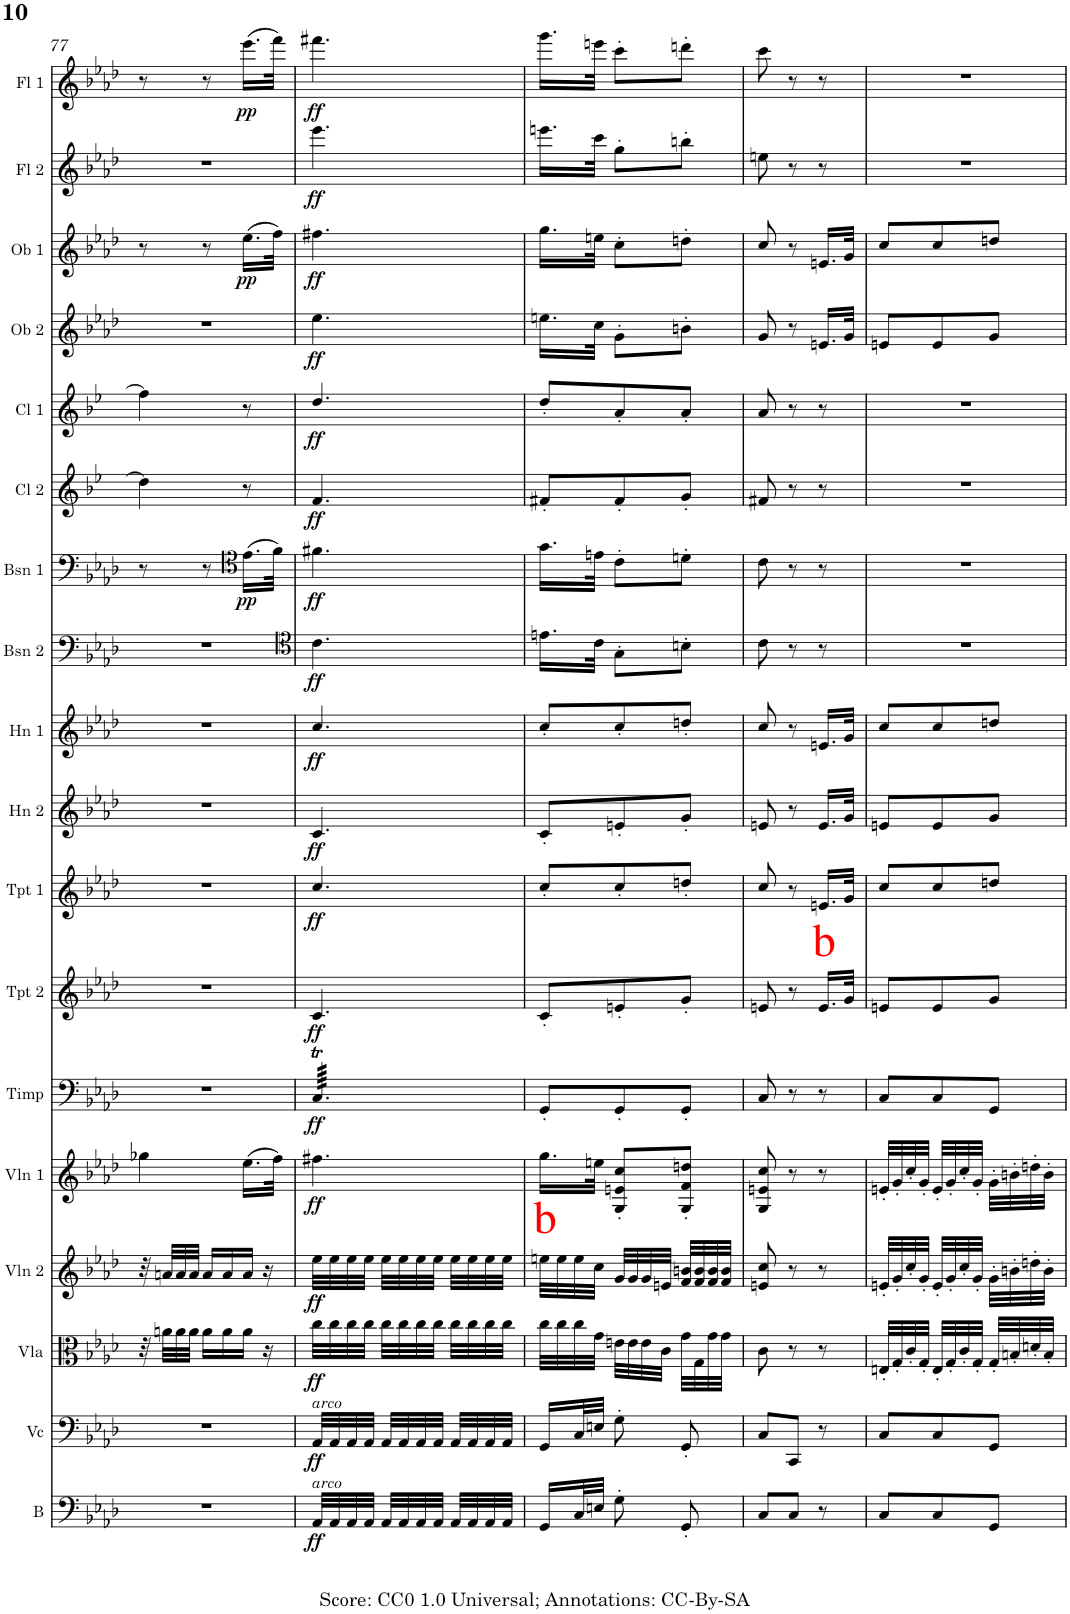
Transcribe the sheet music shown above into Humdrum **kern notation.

**kern	**dynam	**kern	**dynam	**kern	**dynam	**kern	**dynam	**kern	**text	**dynam	**kern	**dynam	**kern	**dynam	**kern	**text	**dynam	**kern	**dynam	**kern	**dynam	**kern	**dynam	**kern	**dynam	**kern	**dynam	**kern	**dynam	**kern	**dynam	**kern	**dynam	**kern	**dynam	**kern	**dynam
*part18	*part18	*part17	*part17	*part16	*part16	*part15	*part15	*part14	*part14	*part14	*part13	*part13	*part12	*part12	*part11	*part11	*part11	*part10	*part10	*part9	*part9	*part8	*part8	*part7	*part7	*part6	*part6	*part5	*part5	*part4	*part4	*part3	*part3	*part2	*part2	*part1	*part1
*staff18	*staff18	*staff17	*staff17	*staff16	*staff16	*staff15	*staff15	*staff14	*staff14	*staff14	*staff13	*staff13	*staff12	*staff12	*staff11	*staff11	*staff11	*staff10	*staff10	*staff9	*staff9	*staff8	*staff8	*staff7	*staff7	*staff6	*staff6	*staff5	*staff5	*staff4	*staff4	*staff3	*staff3	*staff2	*staff2	*staff1	*staff1
*I"Bass	*	*I"Violoncello	*	*I"Viola	*	*I"Violin 2	*	*I"Violin 1	*	*	*I"Timpani	*	*I"C Trumpet 2	*	*I"C Trumpet 1	*	*	*I"C Horn 2	*	*I"C Horn 1	*	*I"Bassoon 2	*	*I"Bassoon 1	*	*I"Bb Clarinet 2	*	*I"Bb Clarinet 1	*	*I"Oboe 2	*	*I"Oboe 1	*	*I"Flute 2	*	*I"Flute 1	*
*I'B	*	*I'Vc	*	*I'Vla	*	*I'Vln 2	*	*I'Vln 1	*	*	*I'Timp	*	*I'Tpt 2	*	*I'Tpt 1	*	*	*I'Hn 2	*	*I'Hn 1	*	*I'Bsn 2	*	*I'Bsn 1	*	*I'Cl 2	*	*I'Cl 1	*	*I'Ob 2	*	*I'Ob 1	*	*I'Fl 2	*	*I'Fl 1	*
!!LO:PB:g=z
*clefF4	*	*clefF4	*	*clefC3	*	*clefG2	*	*clefG2	*	*	*clefF4	*	*clefG2	*	*clefG2	*	*	*clefG2	*	*clefG2	*	*clefF4	*	*clefF4	*	*clefG2	*	*clefG2	*	*clefG2	*	*clefG2	*	*clefG2	*	*clefG2	*
*Trd7c12	*	*	*	*	*	*	*	*	*	*	*	*	*	*	*	*	*	*Trd7c12	*	*Trd7c12	*	*	*	*	*	*Trd1c2	*	*Trd1c2	*	*	*	*	*	*	*	*	*
*k[b-e-a-d-]	*	*k[b-e-a-d-]	*	*k[b-e-a-d-]	*	*k[b-e-a-d-]	*	*k[b-e-a-d-]	*	*	*k[b-e-a-d-]	*	*k[b-e-a-d-]	*	*k[b-e-a-d-]	*	*	*k[b-e-a-d-]	*	*k[b-e-a-d-]	*	*k[b-e-a-d-]	*	*k[b-e-a-d-]	*	*k[b-e-]	*	*k[b-e-]	*	*k[b-e-a-d-]	*	*k[b-e-a-d-]	*	*k[b-e-a-d-]	*	*k[b-e-a-d-]	*
*M3/8	*	*M3/8	*	*M3/8	*	*M3/8	*	*M3/8	*	*	*M3/8	*	*M3/8	*	*M3/8	*	*	*M3/8	*	*M3/8	*	*M3/8	*	*M3/8	*	*M3/8	*	*M3/8	*	*M3/8	*	*M3/8	*	*M3/8	*	*M3/8	*
=77	=77	=77	=77	=77	=77	=77	=77	=77	=77	=77	=77	=77	=77	=77	=77	=77	=77	=77	=77	=77	=77	=77	=77	=77	=77	=77	=77	=77	=77	=77	=77	=77	=77	=77	=77	=77	=77
4.r	.	4.r	.	32r	.	32r	.	4gg-X\	.	.	4.r	.	4.r	.	4.r	.	.	4.r	.	4.r	.	4.r	.	8r	.	4dd\]	.	4ff\]	.	4.r	.	8r	.	4.r	.	8r	.
.	.	.	.	32an\LLL	.	32an/LLL	.	.	.	.	.	.	.	.	.	.	.	.	.	.	.	.	.	.	.	.	.	.	.	.	.	.	.	.	.	.	.
.	.	.	.	32a\	.	32a/	.	.	.	.	.	.	.	.	.	.	.	.	.	.	.	.	.	.	.	.	.	.	.	.	.	.	.	.	.	.	.
.	.	.	.	32a\JJJ	.	32a/JJJ	.	.	.	.	.	.	.	.	.	.	.	.	.	.	.	.	.	.	.	.	.	.	.	.	.	.	.	.	.	.	.
.	.	.	.	16a\LL	.	16a/LL	.	.	.	.	.	.	.	.	.	.	.	.	.	.	.	.	.	8r	.	.	.	.	.	.	.	8r	.	.	.	8r	.
.	.	.	.	16a\	.	16a/	.	.	.	.	.	.	.	.	.	.	.	.	.	.	.	.	.	.	.	.	.	.	.	.	.	.	.	.	.	.	.
*	*	*	*	*	*	*	*	*	*	*	*	*	*	*	*	*	*	*	*	*	*	*	*	*clefC4	*	*	*	*	*	*	*	*	*	*	*	*	*
!	!	!	!	!	!	!	!	!	!	!	!	!	!	!	!	!	!	!	!	!	!	!	!	!	!LO:DY:b	!	!	!	!	!	!	!	!LO:DY:b	!	!	!	!LO:DY:b
.	.	.	.	16a\JJ	.	16a/JJ	.	(16.ee-\LL	.	.	.	.	.	.	.	.	.	.	.	.	.	.	.	(16.e-\LL	pp	8r	.	8r	.	.	.	(16.ee-\LL	pp	.	.	(16.eee-\LL	pp
.	.	.	.	16r	.	16r	.	.	.	.	.	.	.	.	.	.	.	.	.	.	.	.	.	.	.	.	.	.	.	.	.	.	.	.	.	.	.
.	.	.	.	.	.	.	.	32ff\JJk)	.	.	.	.	.	.	.	.	.	.	.	.	.	.	.	32f\JJk)	.	.	.	.	.	.	.	32ff\JJk)	.	.	.	32fff\JJk)	.
=78	=78	=78	=78	=78	=78	=78	=78	=78	=78	=78	=78	=78	=78	=78	=78	=78	=78	=78	=78	=78	=78	=78	=78	=78	=78	=78	=78	=78	=78	=78	=78	=78	=78	=78	=78	=78	=78
*	*	*	*	*	*	*	*	*	*	*	*	*	*	*	*	*	*	*	*	*	*	*clefC4	*	*	*	*	*	*	*	*	*	*	*	*	*	*	*
!	!	!LO:TX:a:i:t=arco	!	!	!	!	!	!	!	!	!	!	!	!	!	!	!	!	!	!	!	!	!	!	!	!	!	!	!	!	!	!	!	!	!	!	!
!LO:TX:a:i:t=arco	!	!	!	!	!	!	!	!	!	!	!	!	!	!	!	!	!	!	!	!	!	!	!	!	!	!	!	!	!	!	!	!	!	!	!	!	!
!	!LO:DY:b	!	!LO:DY:b	!	!LO:DY:b	!	!LO:DY:b	!	!	!LO:DY:b	!	!LO:DY:b	!	!LO:DY:b	!	!	!LO:DY:b	!	!LO:DY:b	!	!LO:DY:b	!	!LO:DY:b	!	!LO:DY:b	!	!LO:DY:b	!	!LO:DY:b	!	!LO:DY:b	!	!LO:DY:b	!	!LO:DY:b	!	!LO:DY:b
*	*	*	*	*	*	*	*	*	*	*	*tremolo	*	*	*	*	*	*	*	*	*	*	*	*	*	*	*	*	*	*	*	*	*	*	*	*	*	*
32AA-/LLL	ff	32AA-/LLL	ff	32cc\LLL	ff	32ee-\LLL	ff	4.ff#X\	.	ff	64Ct/LLLL	ff	4.c/	ff	4.cc/	.	ff	4.c/	ff	4.cc/	ff	4.c\	ff	4.f#X\	ff	4.f/	ff	4.dd/	ff	4.ee-\	ff	4.ff#X\	ff	4.eee-\	ff	4.fff#X\	ff
.	.	.	.	.	.	.	.	.	.	.	64Ct/	.	.	.	.	.	.	.	.	.	.	.	.	.	.	.	.	.	.	.	.	.	.	.	.	.	.
32AA-/	.	32AA-/	.	32cc\	.	32ee-\	.	.	.	.	64Ct/	.	.	.	.	.	.	.	.	.	.	.	.	.	.	.	.	.	.	.	.	.	.	.	.	.	.
.	.	.	.	.	.	.	.	.	.	.	64Ct/	.	.	.	.	.	.	.	.	.	.	.	.	.	.	.	.	.	.	.	.	.	.	.	.	.	.
32AA-/	.	32AA-/	.	32cc\	.	32ee-\	.	.	.	.	64Ct/	.	.	.	.	.	.	.	.	.	.	.	.	.	.	.	.	.	.	.	.	.	.	.	.	.	.
.	.	.	.	.	.	.	.	.	.	.	64Ct/	.	.	.	.	.	.	.	.	.	.	.	.	.	.	.	.	.	.	.	.	.	.	.	.	.	.
32AA-/JJJ	.	32AA-/JJJ	.	32cc\JJJ	.	32ee-\JJJ	.	.	.	.	64Ct/	.	.	.	.	.	.	.	.	.	.	.	.	.	.	.	.	.	.	.	.	.	.	.	.	.	.
.	.	.	.	.	.	.	.	.	.	.	64Ct/	.	.	.	.	.	.	.	.	.	.	.	.	.	.	.	.	.	.	.	.	.	.	.	.	.	.
32AA-/LLL	.	32AA-/LLL	.	32cc\LLL	.	32ee-\LLL	.	.	.	.	64Ct/	.	.	.	.	.	.	.	.	.	.	.	.	.	.	.	.	.	.	.	.	.	.	.	.	.	.
.	.	.	.	.	.	.	.	.	.	.	64Ct/	.	.	.	.	.	.	.	.	.	.	.	.	.	.	.	.	.	.	.	.	.	.	.	.	.	.
32AA-/	.	32AA-/	.	32cc\	.	32ee-\	.	.	.	.	64Ct/	.	.	.	.	.	.	.	.	.	.	.	.	.	.	.	.	.	.	.	.	.	.	.	.	.	.
.	.	.	.	.	.	.	.	.	.	.	64Ct/	.	.	.	.	.	.	.	.	.	.	.	.	.	.	.	.	.	.	.	.	.	.	.	.	.	.
32AA-/	.	32AA-/	.	32cc\	.	32ee-\	.	.	.	.	64Ct/	.	.	.	.	.	.	.	.	.	.	.	.	.	.	.	.	.	.	.	.	.	.	.	.	.	.
.	.	.	.	.	.	.	.	.	.	.	64Ct/	.	.	.	.	.	.	.	.	.	.	.	.	.	.	.	.	.	.	.	.	.	.	.	.	.	.
32AA-/JJJ	.	32AA-/JJJ	.	32cc\JJJ	.	32ee-\JJJ	.	.	.	.	64Ct/	.	.	.	.	.	.	.	.	.	.	.	.	.	.	.	.	.	.	.	.	.	.	.	.	.	.
.	.	.	.	.	.	.	.	.	.	.	64Ct/	.	.	.	.	.	.	.	.	.	.	.	.	.	.	.	.	.	.	.	.	.	.	.	.	.	.
32AA-/LLL	.	32AA-/LLL	.	32cc\LLL	.	32ee-\LLL	.	.	.	.	64Ct/	.	.	.	.	.	.	.	.	.	.	.	.	.	.	.	.	.	.	.	.	.	.	.	.	.	.
.	.	.	.	.	.	.	.	.	.	.	64Ct/	.	.	.	.	.	.	.	.	.	.	.	.	.	.	.	.	.	.	.	.	.	.	.	.	.	.
32AA-/	.	32AA-/	.	32cc\	.	32ee-\	.	.	.	.	64Ct/	.	.	.	.	.	.	.	.	.	.	.	.	.	.	.	.	.	.	.	.	.	.	.	.	.	.
.	.	.	.	.	.	.	.	.	.	.	64Ct/	.	.	.	.	.	.	.	.	.	.	.	.	.	.	.	.	.	.	.	.	.	.	.	.	.	.
32AA-/	.	32AA-/	.	32cc\	.	32ee-\	.	.	.	.	64Ct/	.	.	.	.	.	.	.	.	.	.	.	.	.	.	.	.	.	.	.	.	.	.	.	.	.	.
.	.	.	.	.	.	.	.	.	.	.	64Ct/	.	.	.	.	.	.	.	.	.	.	.	.	.	.	.	.	.	.	.	.	.	.	.	.	.	.
32AA-/JJJ	.	32AA-/JJJ	.	32cc\JJJ	.	32ee-\JJJ	.	.	.	.	64Ct/	.	.	.	.	.	.	.	.	.	.	.	.	.	.	.	.	.	.	.	.	.	.	.	.	.	.
.	.	.	.	.	.	.	.	.	.	.	64Ct/JJJJ	.	.	.	.	.	.	.	.	.	.	.	.	.	.	.	.	.	.	.	.	.	.	.	.	.	.
*	*	*	*	*	*	*	*	*	*	*	*Xtremolo	*	*	*	*	*	*	*	*	*	*	*	*	*	*	*	*	*	*	*	*	*	*	*	*	*	*
=79	=79	=79	=79	=79	=79	=79	=79	=79	=79	=79	=79	=79	=79	=79	=79	=79	=79	=79	=79	=79	=79	=79	=79	=79	=79	=79	=79	=79	=79	=79	=79	=79	=79	=79	=79	=79	=79
!	!	!	!	!	!	!	!	!	!LO:LY:b:color=#FF0000	!	!	!	!	!	!	!	!	!	!	!	!	!	!	!	!	!	!	!	!	!	!	!	!	!	!	!	!
16GG/LL	.	16GG/LL	.	32cc\LLL	.	32een\LLL	.	16.gg\LL	b	.	8GG'/L	.	8c'/L	.	8cc'/L	.	.	8c'/L	.	8cc'/L	.	16.en\LL	.	16.g\LL	.	8f#X'/L	.	8dd'/L	.	16.een\LL	.	16.gg\LL	.	16.eeen\LL	.	16.ggg\LL	.
.	.	.	.	32cc\	.	32ee\	.	.	.	.	.	.	.	.	.	.	.	.	.	.	.	.	.	.	.	.	.	.	.	.	.	.	.	.	.	.	.
32C/L	.	32C/L	.	32cc\	.	32ee\	.	.	.	.	.	.	.	.	.	.	.	.	.	.	.	.	.	.	.	.	.	.	.	.	.	.	.	.	.	.	.
32En/JJJ	.	32En/JJJ	.	32g\JJJ	.	32cc\JJJ	.	32een\JJk	.	.	.	.	.	.	.	.	.	.	.	.	.	32c\JJk	.	32en\JJk	.	.	.	.	.	32cc\JJk	.	32een\JJk	.	32ccc\JJk	.	32eeen\JJk	.
8G'\	.	8G'\	.	32en\LLL	.	32g/LLL	.	8G/' 8en/' 8cc/'L	.	.	8GG'/	.	8en'/	.	8cc'/	.	.	8en'/	.	8cc'/	.	8G'\L	.	8c'\L	.	8f#'/	.	8a'/	.	8g'\L	.	8cc'\L	.	8gg'\L	.	8ccc'\L	.
.	.	.	.	32e\	.	32g/	.	.	.	.	.	.	.	.	.	.	.	.	.	.	.	.	.	.	.	.	.	.	.	.	.	.	.	.	.	.	.
.	.	.	.	32e\	.	32g/	.	.	.	.	.	.	.	.	.	.	.	.	.	.	.	.	.	.	.	.	.	.	.	.	.	.	.	.	.	.	.
.	.	.	.	32c\JJJ	.	32en/JJJ	.	.	.	.	.	.	.	.	.	.	.	.	.	.	.	.	.	.	.	.	.	.	.	.	.	.	.	.	.	.	.
8GG'/	.	8GG'/	.	32g\LLL	.	32f/ 32bn/LLL	.	8G/' 8f/' 8ddn/'J	.	.	8GG'/J	.	8g'/J	.	8ddn'/J	.	.	8g'/J	.	8ddn'/J	.	8Bn'\J	.	8dn'\J	.	8g'/J	.	8a'/J	.	8bn'\J	.	8ddn'\J	.	8bbn'\J	.	8dddn'\J	.
.	.	.	.	32G\	.	32f/ 32b/	.	.	.	.	.	.	.	.	.	.	.	.	.	.	.	.	.	.	.	.	.	.	.	.	.	.	.	.	.	.	.
.	.	.	.	32g\	.	32f/ 32b/	.	.	.	.	.	.	.	.	.	.	.	.	.	.	.	.	.	.	.	.	.	.	.	.	.	.	.	.	.	.	.
.	.	.	.	32g\JJJ	.	32f/ 32b/JJJ	.	.	.	.	.	.	.	.	.	.	.	.	.	.	.	.	.	.	.	.	.	.	.	.	.	.	.	.	.	.	.
=80	=80	=80	=80	=80	=80	=80	=80	=80	=80	=80	=80	=80	=80	=80	=80	=80	=80	=80	=80	=80	=80	=80	=80	=80	=80	=80	=80	=80	=80	=80	=80	=80	=80	=80	=80	=80	=80
8C/L	.	8C/L	.	8c\	.	8en/ 8cc/	.	8G/ 8en/ 8cc/	.	.	8C/	.	8en/	.	8cc/	.	.	8en/	.	8cc/	.	8c\	.	8c\	.	8f#X/	.	8a/	.	8g/	.	8cc/	.	8een\	.	8ccc\	.
8C/J	.	8CC/J	.	8r	.	8r	.	8r	.	.	8r	.	8r	.	8r	.	.	8r	.	8r	.	8r	.	8r	.	8r	.	8r	.	8r	.	8r	.	8r	.	8r	.
!	!	!	!	!	!	!	!	!	!	!	!	!	!	!	!	!LO:LY:b:color=#FF0000	!	!	!	!	!	!	!	!	!	!	!	!	!	!	!	!	!	!	!	!	!
8r	.	8r	.	8r	.	8r	.	8r	.	.	8r	.	16.e/LL	.	16.en/LL	b	.	16.e/LL	.	16.en/LL	.	8r	.	8r	.	8r	.	8r	.	16.en/LL	.	16.en/LL	.	8r	.	8r	.
.	.	.	.	.	.	.	.	.	.	.	.	.	32g/JJk	.	32g/JJk	.	.	32g/JJk	.	32g/JJk	.	.	.	.	.	.	.	.	.	32g/JJk	.	32g/JJk	.	.	.	.	.
=81	=81	=81	=81	=81	=81	=81	=81	=81	=81	=81	=81	=81	=81	=81	=81	=81	=81	=81	=81	=81	=81	=81	=81	=81	=81	=81	=81	=81	=81	=81	=81	=81	=81	=81	=81	=81	=81
8C/L	.	8C/L	.	32En'/LLL	.	32en'/LLL	.	32en'/LLL	.	.	8C/L	.	8en/L	.	8cc/L	.	.	8en/L	.	8cc/L	.	4.r	.	4.r	.	4.r	.	4.r	.	8en/L	.	8cc/L	.	4.r	.	4.r	.
.	.	.	.	32G'/	.	32g'/	.	32g'/	.	.	.	.	.	.	.	.	.	.	.	.	.	.	.	.	.	.	.	.	.	.	.	.	.	.	.	.	.
.	.	.	.	32c'/	.	32cc'/	.	32cc'/	.	.	.	.	.	.	.	.	.	.	.	.	.	.	.	.	.	.	.	.	.	.	.	.	.	.	.	.	.
.	.	.	.	32G'/JJJ	.	32g'/JJJ	.	32g'/JJJ	.	.	.	.	.	.	.	.	.	.	.	.	.	.	.	.	.	.	.	.	.	.	.	.	.	.	.	.	.
8C/	.	8C/	.	32E'/LLL	.	32e'/LLL	.	32e'/LLL	.	.	8C/	.	8e/	.	8cc/	.	.	8e/	.	8cc/	.	.	.	.	.	.	.	.	.	8e/	.	8cc/	.	.	.	.	.
.	.	.	.	32G'/	.	32g'/	.	32g'/	.	.	.	.	.	.	.	.	.	.	.	.	.	.	.	.	.	.	.	.	.	.	.	.	.	.	.	.	.
.	.	.	.	32c'/	.	32cc'/	.	32cc'/	.	.	.	.	.	.	.	.	.	.	.	.	.	.	.	.	.	.	.	.	.	.	.	.	.	.	.	.	.
.	.	.	.	32G'/JJJ	.	32g'/JJJ	.	32g'/JJJ	.	.	.	.	.	.	.	.	.	.	.	.	.	.	.	.	.	.	.	.	.	.	.	.	.	.	.	.	.
8GG/J	.	8GG/J	.	32G'/LLL	.	32g'\LLL	.	32g'\LLL	.	.	8GG/J	.	8g/J	.	8ddn/J	.	.	8g/J	.	8ddn/J	.	.	.	.	.	.	.	.	.	8g/J	.	8ddn/J	.	.	.	.	.
.	.	.	.	32Bn'/	.	32bn'\	.	32bn'\	.	.	.	.	.	.	.	.	.	.	.	.	.	.	.	.	.	.	.	.	.	.	.	.	.	.	.	.	.
.	.	.	.	32dn'/	.	32ddn'\	.	32ddn'\	.	.	.	.	.	.	.	.	.	.	.	.	.	.	.	.	.	.	.	.	.	.	.	.	.	.	.	.	.
.	.	.	.	32B'/JJJ	.	32b'\JJJ	.	32b'\JJJ	.	.	.	.	.	.	.	.	.	.	.	.	.	.	.	.	.	.	.	.	.	.	.	.	.	.	.	.	.
=	=	=	=	=	=	=	=	=	=	=	=	=	=	=	=	=	=	=	=	=	=	=	=	=	=	=	=	=	=	=	=	=	=	=	=	=	=
*-	*-	*-	*-	*-	*-	*-	*-	*-	*-	*-	*-	*-	*-	*-	*-	*-	*-	*-	*-	*-	*-	*-	*-	*-	*-	*-	*-	*-	*-	*-	*-	*-	*-	*-	*-	*-	*-
